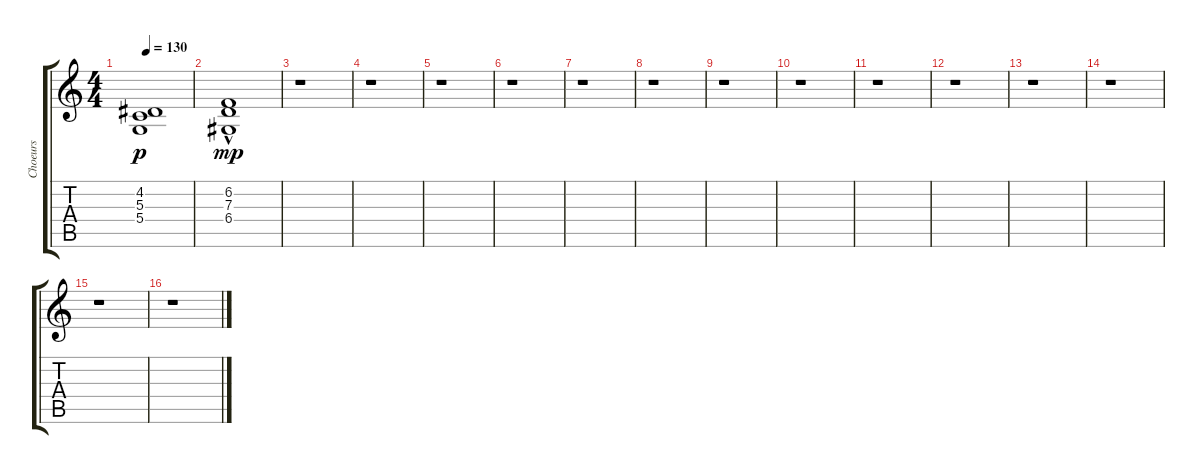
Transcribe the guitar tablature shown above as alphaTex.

\track ("Choeurs" "Choeurs") {instrument choiraahs}
\staff {score tabs}
\tuning (E4 B3 G3 D3 A2 E2) {hide}
\ts (4 4)
\tempo 130
\clef g2
\ks c
(4.2 5.3 5.4).1{dy p} |
(6.2{hac} 7.3{hac} 6.4).1{dy mp} |
r.1 |
r.1 |
r.1 |
r.1 |
r.1 |
r.1 |
r.1 |
r.1 |
r.1 |
r.1 |
r.1 |
r.1 |
r.1 |
r.1
